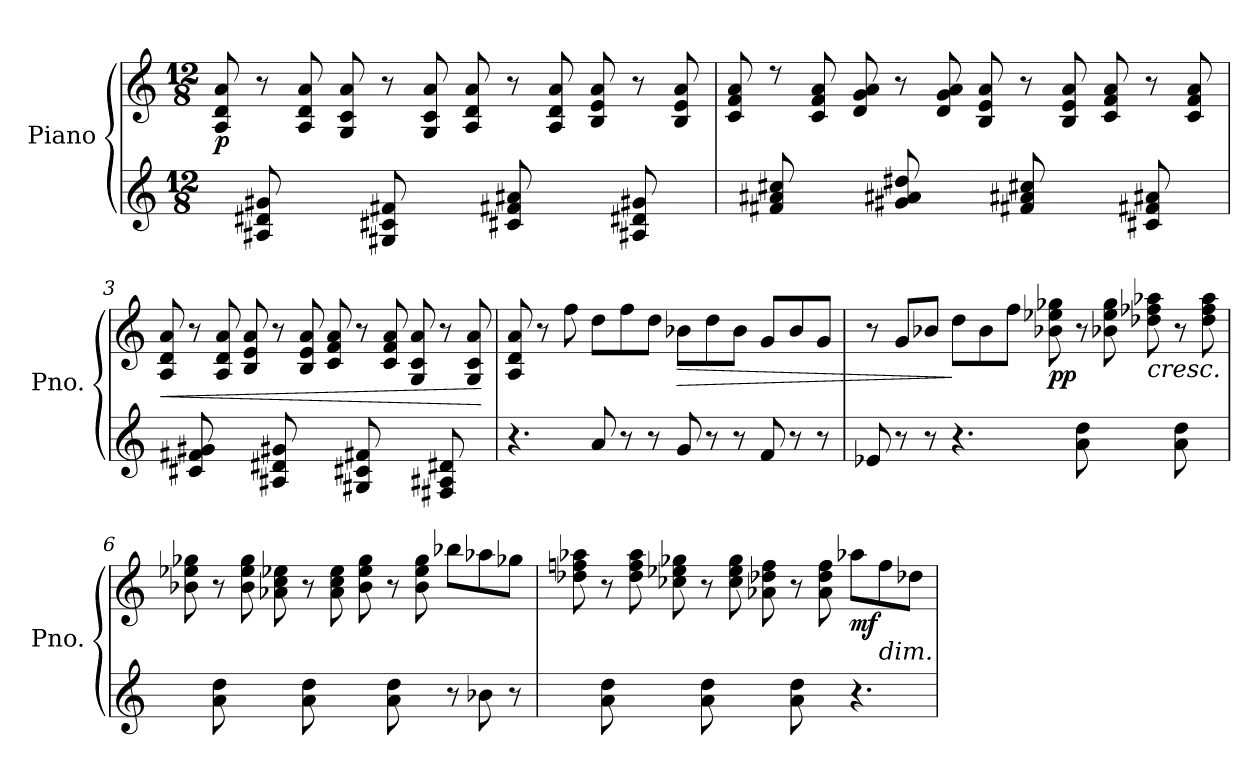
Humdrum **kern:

**kern	**kern	**dynam
*part1	*part1	*part1
*staff2	*staff1	*staff1/2
*I"Piano	*	*
*I'Pno.	*	*
*clefG2	*clefG2	*
*k[]	*k[]	*
*M12/8	*M12/8	*
*MM240	*MM240	*
=1	=1	=1
!	!	!LO:DY:b
8ryy	8A/ 8d/ 8a/	p
8A#X/ 8d#X/ 8g#X/	8r	.
8ryy	8A/ 8d/ 8a/	.
8ryy	8G/ 8c/ 8a/	.
8G#X/ 8c#X/ 8f#X/	8r	.
8ryy	8G/ 8c/ 8a/	.
8ryy	8A/ 8d/ 8a/	.
8c#X/ 8f#X/ 8a#X/	8r	.
8ryy	8A/ 8d/ 8a/	.
8ryy	8B/ 8e/ 8a/	.
8A#X/ 8d#X/ 8g#X/	8r	.
8ryy	8B/ 8e/ 8a/	.
=2	=2	=2
8ryy	8c/ 8f/ 8a/	.
8f#X/ 8a#X/ 8cc#X/	8rdd	.
8ryy	8c/ 8f/ 8a/	.
8ryy	8d/ 8g/ 8a/	.
8g#X/ 8a#X/ 8dd#X/	8r	.
8ryy	8d/ 8g/ 8a/	.
8ryy	8B/ 8e/ 8a/	.
8f#X/ 8a#X/ 8cc#X/	8r	.
8ryy	8B/ 8e/ 8a/	.
8ryy	8c/ 8f/ 8a/	.
8c#X/ 8f#X/ 8a#X/	8r	.
8ryy	8c/ 8f/ 8a/	.
!!LO:LB:g=z
=3	=3	=3
!	!	!LO:HP:b
8ryy	8A/ 8d/ 8a/	<
8c#X/ 8f#X/ 8g#X/	8r	.
8ryy	8A/ 8d/ 8a/	.
8ryy	8B/ 8e/ 8a/	.
8A#X/ 8d#X/ 8g#X/	8r	.
8ryy	8B/ 8e/ 8a/	.
8ryy	8c/ 8f/ 8a/	.
8G#X/ 8c#X/ 8f#X/	8r	.
8ryy	8c/ 8f/ 8a/	.
8ryy	8G/ 8c/ 8a/	.
8F#X/ 8A#X/ 8d#X/	8r	.
8ryy	8G/ 8c/ 8a/	.
.	.	[
=4	=4	=4
4.r	8A/ 8d/ 8a/	.
.	8r	.
.	8ff\	.
8a/	8dd\L	.
8r	8ff\	.
8r	8dd\J	.
!	!	!LO:HP:b
8g/	8b-X\L	>
8r	8dd\	.
8r	8b-\J	.
8f/	8g/L	.
8r	8b-/	.
8r	8g/J	.
=5	=5	=5
8e-X/	8r	.
8r	8g/L	.
8r	8b-X/J	.
4.r	8dd\L	]
.	8b-\	.
.	8ff\J	.
!	!	!LO:DY:b
8ryy	8b-X\ 8ee-X\ 8gg-X\	pp
8a\ 8dd\	8r	.
8ryy	8b-X\ 8ee-\ 8gg-\	.
!	!LO:TX:b:i:t=cresc.	!
8ryy	8dd-X\ 8ff-X\ 8aa-X\	.
8a\ 8dd\	8r	.
8ryy	8dd-\ 8ff-\ 8aa-\	.
!!LO:LB:g=z
=6	=6	=6
8ryy	8b-X\ 8ee-X\ 8gg-X\	.
8a\ 8dd\	8r	.
8ryy	8b-\ 8ee-\ 8gg-\	.
8ryy	8a-X\ 8cc\ 8ee-X\	.
8a\ 8dd\	8r	.
8ryy	8a-\ 8cc\ 8ee-\	.
8ryy	8b-\ 8ee-\ 8gg-\	.
8a\ 8dd\	8r	.
8ryy	8b-\ 8ee-\ 8gg-\	.
8r	8bb-X\L	.
8b-X\	8aa-X\	.
8r	8gg-X\J	.
=7	=7	=7
8ryy	8dd-X\ 8ffn\ 8aa-X\	.
8a\ 8dd\	8r	.
8ryy	8dd-\ 8ff\ 8aa-\	.
8ryy	8cc-X\ 8ee-X\ 8gg-X\	.
8a\ 8dd\	8r	.
8ryy	8cc-\ 8ee-\ 8gg-\	.
8ryy	8a-X\ 8dd-X\ 8ff\	.
8a\ 8dd\	8r	.
8ryy	8a-\ 8dd-\ 8ff\	.
!	!	!LO:DY:b
4.r	8aa-X\L	mf
!	!LO:TX:b:i:t=dim.	!
.	8ff\	.
.	8dd-X\J	.
=	=	=
*-	*-	*-
